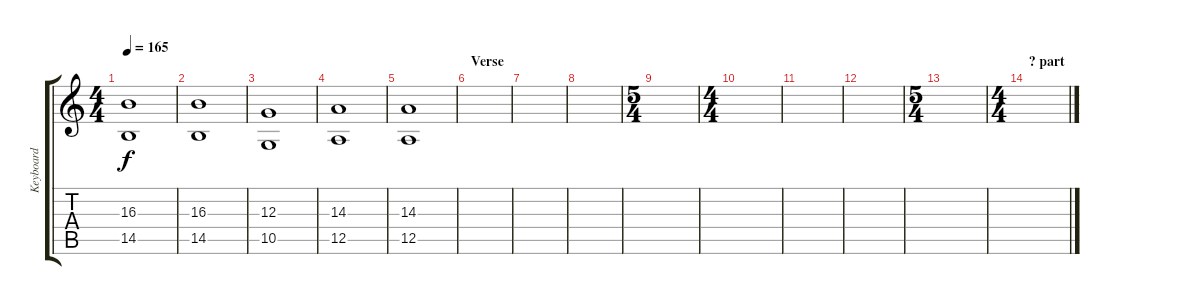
\track ("Keyboard" "Keyboard") {instrument choiraahs}
\staff {score tabs}
\tuning (E4 B3 G3 D3 A2 E2) {hide}
\ts (4 4)
\tempo 165
\clef g2
\ks c
(16.3 14.5).1{dy f} |
(16.3 14.5).1 |
(12.3 10.5).1 |
(14.3 12.5).1 |
(14.3 12.5).1 |
\section ("" "Verse")
|
|
|
\ts (5 4)
|
\ts (4 4)
|
|
|
\ts (5 4)
|
\ts (4 4)
\section ("" "? part")
